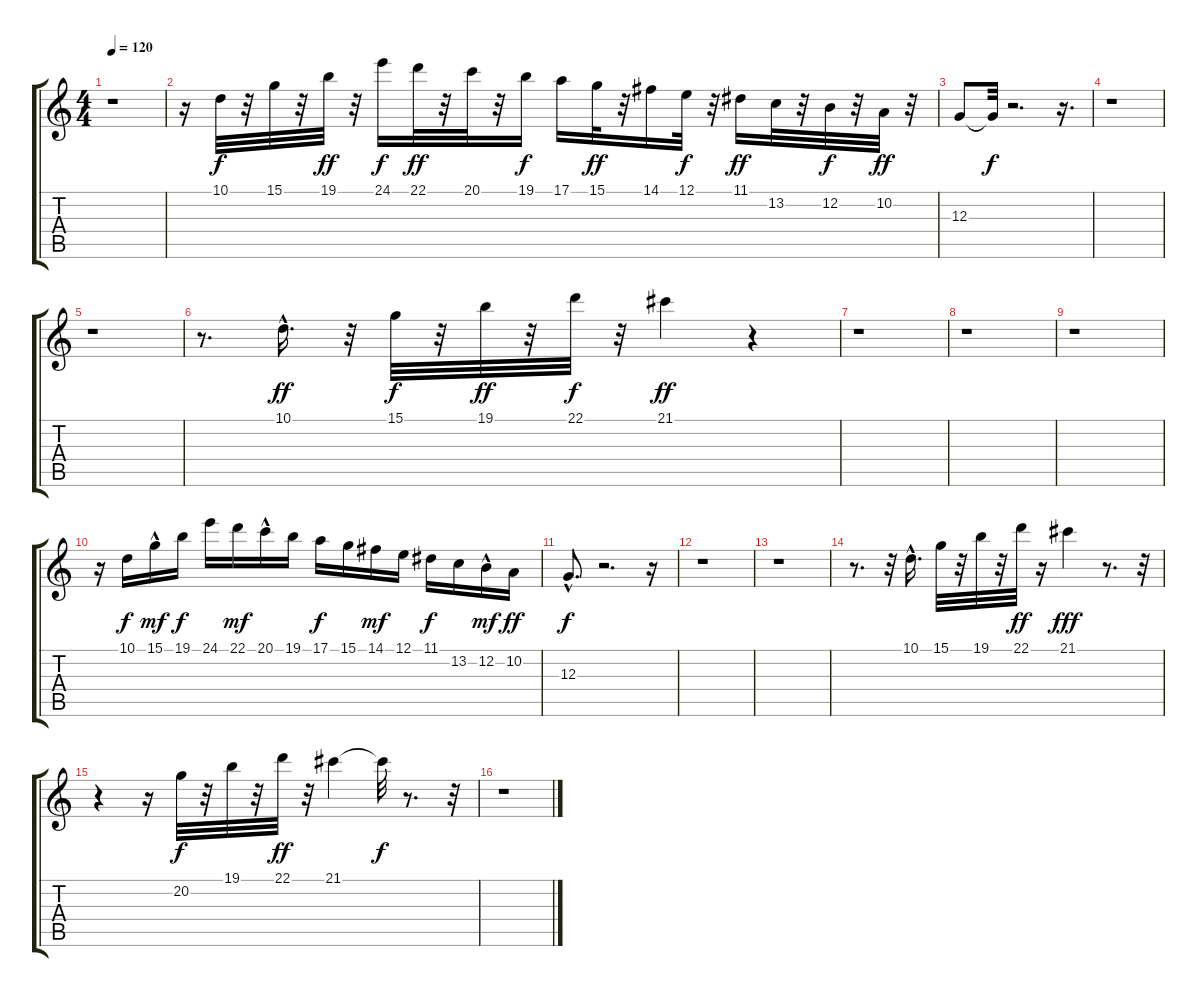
\track "" {instrument accordion}
\staff {score tabs}
\tuning (E4 B3 G3 D3 A2 E2) {hide}
\ts (4 4)
\tempo 120
\clef g2
\ks c
r.1{dy f} |
r.16 10.1.32{balance 11} r.32 15.1.32 r.32 19.1.32{dy ff} r.32 24.1.16{dy f} 22.1.32{dy ff} r.32 20.1.32 r.32 19.1.16{dy f} 17.1.16 15.1.32{dy ff} r.32 14.1.16 12.1.32{dy f} r.32 11.1.16{dy ff} 13.2.32 r.32 12.2.32{dy f} r.32 10.2.32{dy ff} r.32 |
12.3.8 12.3{t}.32{dy f} r.2{d} r.16{d} |
r.1 |
r.1 |
r.8{d} 10.1{hac}.16{d dy ff balance 5} r.32 15.1.32{dy f} r.32 19.1.32{dy ff} r.32 22.1.32{dy f} r.32 21.1.4{dy ff} r.4 |
r.1 |
r.1 |
r.1 |
r.16 10.1.16{dy f} 15.1{hac}.16{dy mf} 19.1.16{dy f} 24.1.16 22.1.16{dy mf} 20.1{hac}.16 19.1.16 17.1.16{dy f} 15.1.16 14.1.16{dy mf} 12.1.16 11.1.16{dy f} 13.2.16 12.2{hac}.16{dy mf} 10.2.16{dy ff} |
12.3{hac}.8{d dy f} r.2{d} r.16 |
r.1 |
r.1 |
r.8{d} r.32 10.1{hac}.16{d} 15.1.32 r.32 19.1.32 r.32 22.1.32{dy ff} r.16 21.1.4{dy fff} r.8{d} r.32 |
r.4 r.16 20.2.32{dy f} r.32 19.1.32 r.32 22.1.32{dy ff} r.32 21.1.4 21.1{t}.32{dy f} r.8{d} r.32 |
r.1
